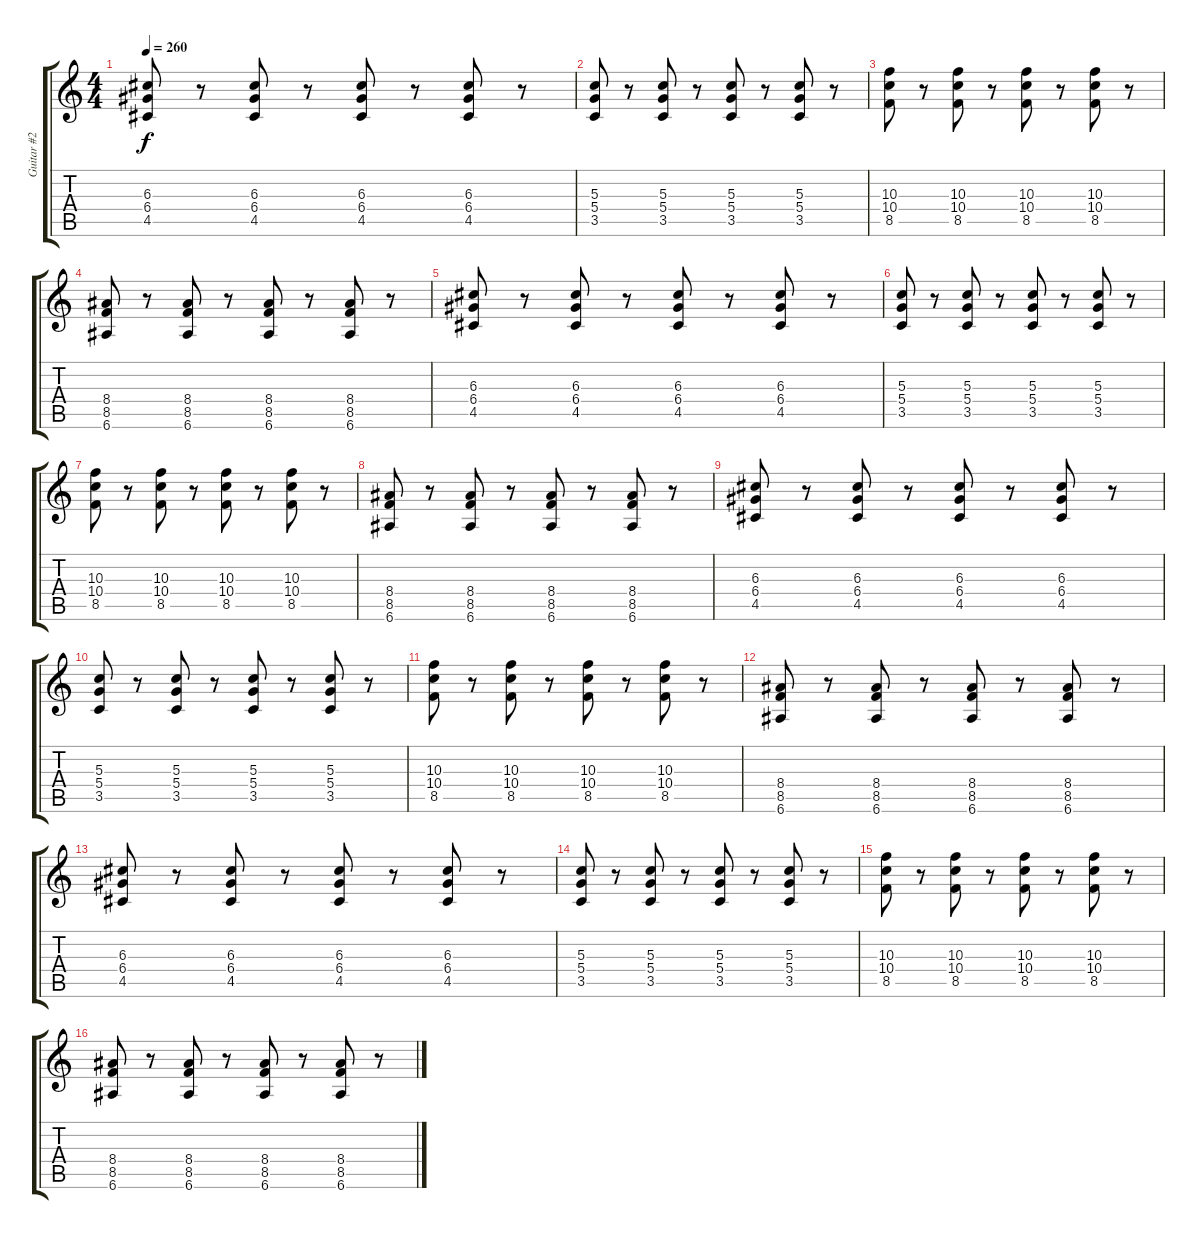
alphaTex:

\track ("Guitar #2" "Guitar #2") {instrument overdrivenguitar}
\staff {score tabs}
\tuning (E4 B3 G3 D3 A2 E2) {hide}
\ts (4 4)
\tempo 260
\clef g2
\ks c
(6.3 6.4 4.5).8{dy f} r.8 (6.3 6.4 4.5).8 r.8 (6.3 6.4 4.5).8 r.8 (6.3 6.4 4.5).8 r.8 |
(5.3 5.4 3.5).8 r.8 (5.3 5.4 3.5).8 r.8 (5.3 5.4 3.5).8 r.8 (5.3 5.4 3.5).8 r.8 |
(10.3 10.4 8.5).8{volume 13} r.8 (10.3 10.4 8.5).8 r.8 (10.3 10.4 8.5).8 r.8 (10.3 10.4 8.5).8 r.8 |
(8.4 8.5 6.6).8 r.8 (8.4 8.5 6.6).8 r.8 (8.4 8.5 6.6).8 r.8 (8.4 8.5 6.6).8 r.8 |
(6.3 6.4 4.5).8 r.8 (6.3 6.4 4.5).8 r.8 (6.3 6.4 4.5).8 r.8 (6.3 6.4 4.5).8 r.8 |
(5.3 5.4 3.5).8 r.8 (5.3 5.4 3.5).8 r.8 (5.3 5.4 3.5).8 r.8 (5.3 5.4 3.5).8 r.8 |
(10.3 10.4 8.5).8{volume 13} r.8 (10.3 10.4 8.5).8 r.8 (10.3 10.4 8.5).8 r.8 (10.3 10.4 8.5).8 r.8 |
(8.4 8.5 6.6).8 r.8 (8.4 8.5 6.6).8 r.8 (8.4 8.5 6.6).8 r.8 (8.4 8.5 6.6).8 r.8 |
(6.3 6.4 4.5).8 r.8 (6.3 6.4 4.5).8 r.8 (6.3 6.4 4.5).8 r.8 (6.3 6.4 4.5).8 r.8 |
(5.3 5.4 3.5).8 r.8 (5.3 5.4 3.5).8 r.8 (5.3 5.4 3.5).8 r.8 (5.3 5.4 3.5).8 r.8 |
(10.3 10.4 8.5).8{volume 13} r.8 (10.3 10.4 8.5).8 r.8 (10.3 10.4 8.5).8 r.8 (10.3 10.4 8.5).8 r.8 |
(8.4 8.5 6.6).8 r.8 (8.4 8.5 6.6).8 r.8 (8.4 8.5 6.6).8 r.8 (8.4 8.5 6.6).8 r.8 |
(6.3 6.4 4.5).8 r.8 (6.3 6.4 4.5).8 r.8 (6.3 6.4 4.5).8 r.8 (6.3 6.4 4.5).8 r.8 |
(5.3 5.4 3.5).8 r.8 (5.3 5.4 3.5).8 r.8 (5.3 5.4 3.5).8 r.8 (5.3 5.4 3.5).8 r.8 |
(10.3 10.4 8.5).8{volume 13} r.8 (10.3 10.4 8.5).8 r.8 (10.3 10.4 8.5).8 r.8 (10.3 10.4 8.5).8 r.8 |
(8.4 8.5 6.6).8 r.8 (8.4 8.5 6.6).8 r.8 (8.4 8.5 6.6).8 r.8 (8.4 8.5 6.6).8 r.8
